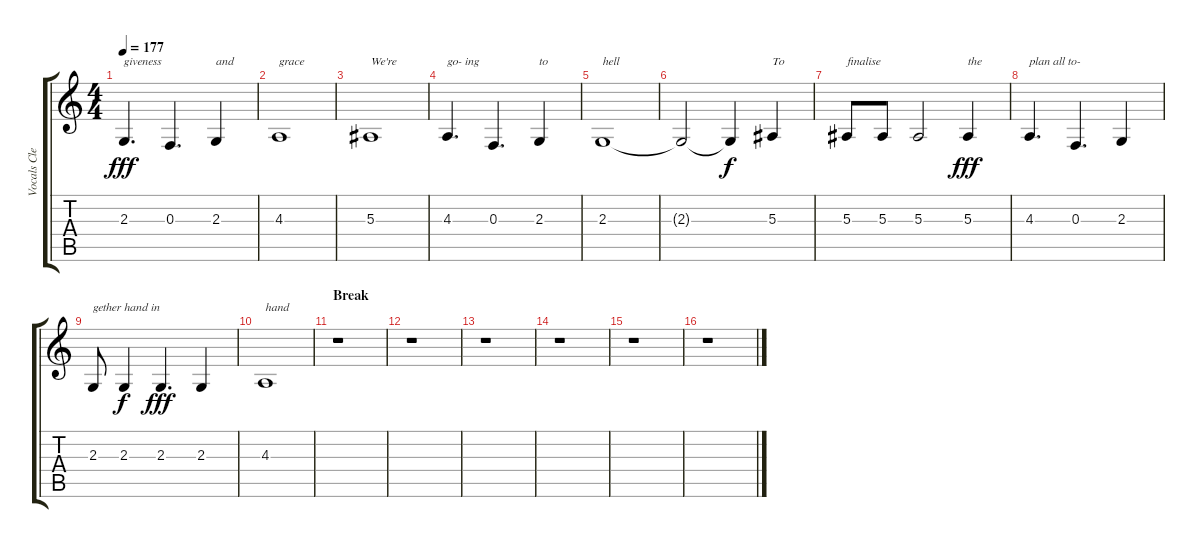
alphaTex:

\track ("Vocals Clean" "Vocals Cle") {instrument tenorsax}
\staff {score tabs}
\tuning (D4 A3 F3 C3 G2 D2) {hide}
\ts (4 4)
\tempo 177
\clef g2
\ks c
2.3.4{d txt "giveness" dy fff} 0.3.4{d} 2.3.4{txt "and"} |
4.3.1{txt "grace"} |
5.3.1{txt "We're"} |
4.3.4{d txt "go- ing"} 0.3.4{d} 2.3.4{txt "to"} |
2.3.1{txt "hell"} |
2.3{t}.2 2.3{t}.4{dy f} 5.3.4{txt "To"} |
5.3.8{txt "finalise"} 5.3.8 5.3.2 5.3.4{txt "the" dy fff} |
4.3.4{d txt "plan all to-"} 0.3.4{d} 2.3.4 |
2.3.8{txt "gether hand in"} 2.3.4{dy f} 2.3.4{d dy fff} 2.3.4 |
4.3.1{txt "hand"} |
\section ("" "Break")
r.1 |
r.1 |
r.1 |
r.1 |
r.1 |
r.1
